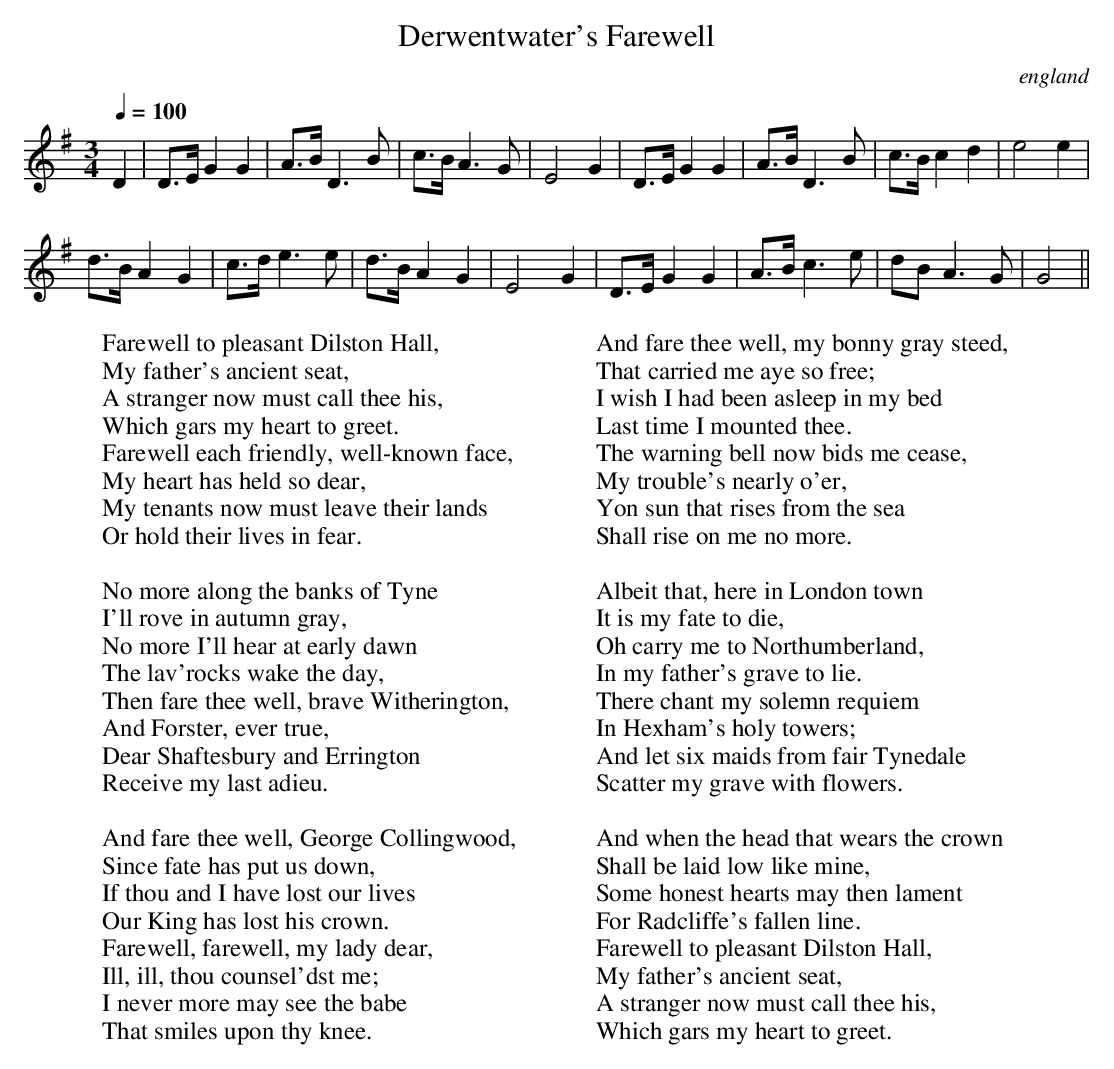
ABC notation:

X:1
T:Derwentwater's Farewell
O:england
M:3/4
L:1/8
Q:1/4=100
W:Farewell to pleasant Dilston Hall,
W:My father's ancient seat,
W:A stranger now must call thee his,
W:Which gars my heart to greet.
W:Farewell each friendly, well-known face,
W:My heart has held so dear,
W:My tenants now must leave their lands
W:Or hold their lives in fear.
W:
W:No more along the banks of Tyne
W:I'll rove in autumn gray,
W:No more I'll hear at early dawn
W:The lav'rocks wake the day,
W:Then fare thee well, brave Witherington,
W:And Forster, ever true,
W:Dear Shaftesbury and Errington
W:Receive my last adieu.
W:
W:And fare thee well, George Collingwood,
W:Since fate has put us down,
W:If thou and I have lost our lives
W:Our King has lost his crown.
W:Farewell, farewell, my lady dear,
W:Ill, ill, thou counsel'dst me;
W:I never more may see the babe
W:That smiles upon thy knee.
W:
W:And fare thee well, my bonny gray steed,
W:That carried me aye so free;
W:I wish I had been asleep in my bed
W:Last time I mounted thee.
W:The warning bell now bids me cease,
W:My trouble's nearly o'er,
W:Yon sun that rises from the sea
W:Shall rise on me no more.
W:
W:Albeit that, here in London town
W:It is my fate to die,
W:Oh carry me to Northumberland,
W:In my father's grave to lie.
W:There chant my solemn requiem
W:In Hexham's holy towers;
W:And let six maids from fair Tynedale
W:Scatter my grave with flowers.
W:
W:And when the head that wears the crown
W:Shall be laid low like mine,
W:Some honest hearts may then lament
W:For Radcliffe's fallen line.
W:Farewell to pleasant Dilston Hall,
W:My father's ancient seat,
W:A stranger now must call thee his,
W:Which gars my heart to greet.
K:G
D2 |D3/2E/ G2 G2|A3/2B/ D3B|c3/2B/ A3G|E4 G2|\
D3/2E/ G2 G2|A3/2B/ D3B|c3/2B/ c2 d2|e4 e2|
d3/2B/ A2 G2|c3/2d/ e3e|d3/2B/ A2 G2|E4 G2|\
D3/2E/ G2 G2|A3/2B/ c3e|dB A3G|G4 ||
